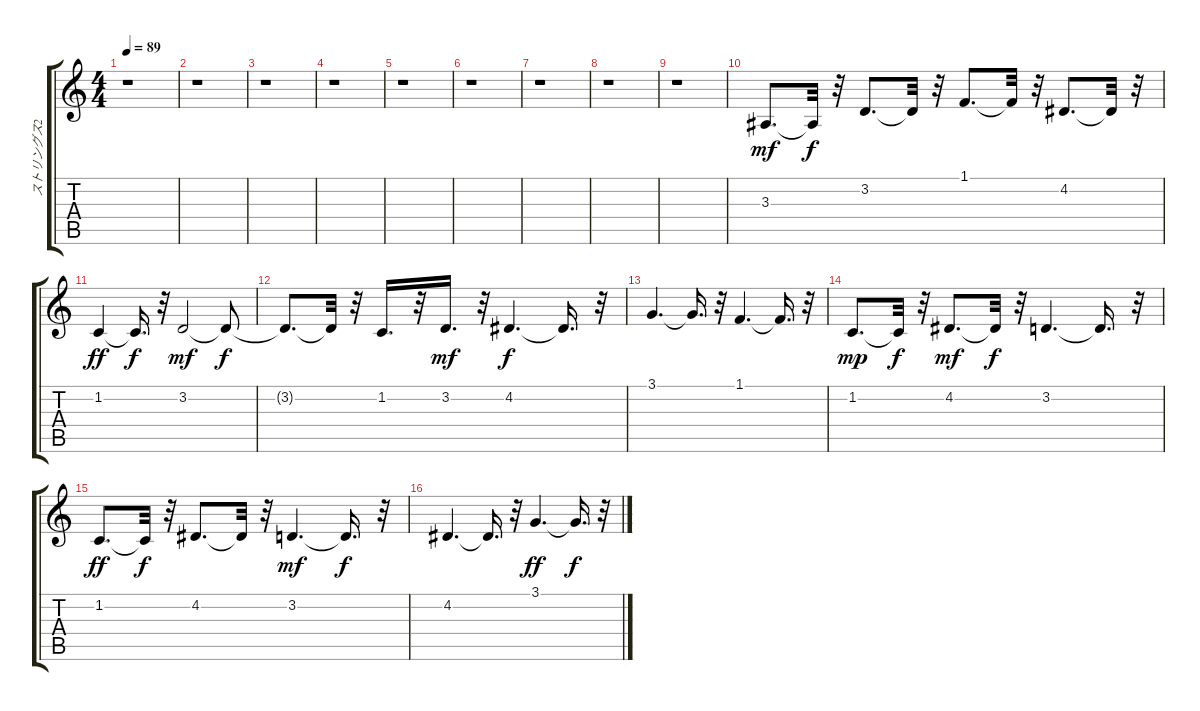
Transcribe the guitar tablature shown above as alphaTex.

\track ("ストリングス2" "ストリングス2") {instrument stringensemble1}
\staff {score tabs}
\tuning (E4 B3 G3 D3 A2 E2) {hide}
\ts (4 4)
\tempo 89
\clef g2
\ks c
r.1{dy f} |
r.1 |
r.1 |
r.1 |
r.1 |
r.1 |
r.1 |
r.1 |
r.1 |
3.3.8{d dy mf} 3.3{t}.32{dy f} r.32 3.2.8{d} 3.2{t}.32 r.32 1.1.8{d} 1.1{t}.32 r.32 4.2.8{d} 4.2{t}.32 r.32 |
1.2.4{dy ff} 1.2{t}.16{d dy f} r.32 3.2.2{dy mf} 3.2{t}.8{dy f} |
3.2{t}.8{d} 3.2{t}.32 r.32 1.2.16{d} r.32 3.2.16{d dy mf} r.32 4.2.4{d dy f} 4.2{t}.16{d} r.32 |
3.1.4{d} 3.1{t}.16{d} r.32 1.1.4{d} 1.1{t}.16{d} r.32 |
1.2.8{d dy mp} 1.2{t}.32{dy f} r.32 4.2.8{d dy mf} 4.2{t}.32{dy f} r.32 3.2.4{d} 3.2{t}.16{d} r.32 |
1.2.8{d dy ff} 1.2{t}.32{dy f} r.32 4.2.8{d} 4.2{t}.32 r.32 3.2.4{d dy mf} 3.2{t}.16{d dy f} r.32 |
4.2.4{d} 4.2{t}.16{d} r.32 3.1.4{d dy ff} 3.1{t}.16{d dy f} r.32
